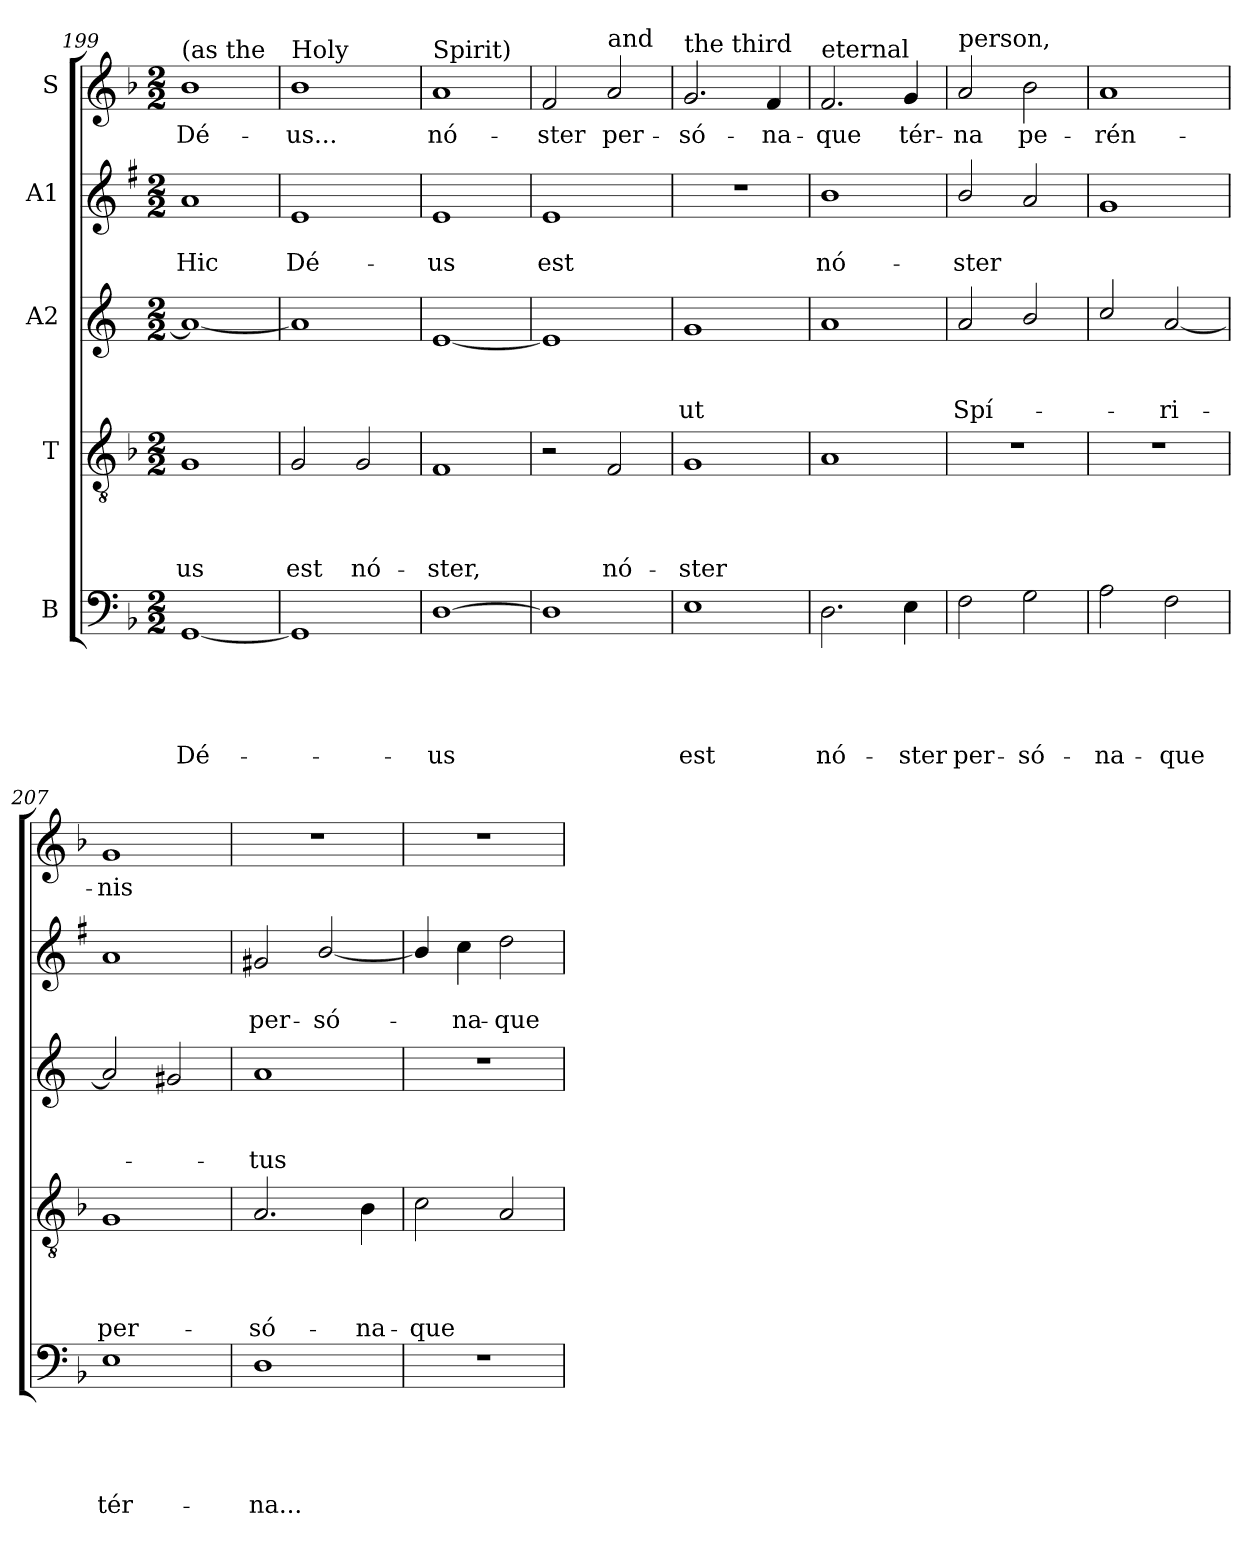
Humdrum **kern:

**kern	**text	**text	**text	**text	**text	**kern	**text	**text	**text	**text	**kern	**text	**text	**text	**kern	**text	**text	**kern	**text
*part5	*part5	*part5	*part5	*part5	*part5	*part4	*part4	*part4	*part4	*part4	*part3	*part3	*part3	*part3	*part2	*part2	*part2	*part1	*part1
*staff5	*staff5	*staff5	*staff5	*staff5	*staff5	*staff4	*staff4	*staff4	*staff4	*staff4	*staff3	*staff3	*staff3	*staff3	*staff2	*staff2	*staff2	*staff1	*staff1
*I"B	*	*	*	*	*	*I"T	*	*	*	*	*I"A2	*	*	*	*I"A1	*	*	*I"S	*
*clefF4	*	*	*	*	*	*clefGv2	*	*	*	*	*clefG2	*	*	*	*clefG2	*	*	*clefG2	*
*	*	*	*	*	*	*	*	*	*	*	*ITrd4c7	*	*	*	*ITrd1c2	*	*	*	*
*k[b-]	*	*	*	*	*	*k[b-]	*	*	*	*	*k[b-]	*	*	*	*k[b-]	*	*	*k[b-]	*
*F:	*	*	*	*	*	*F:	*	*	*	*	*F:	*	*	*	*F:	*	*	*F:	*
*M2/2	*	*	*	*	*	*M2/2	*	*	*	*	*M2/2	*	*	*	*M2/2	*	*	*M2/2	*
=199	=199	=199	=199	=199	=199	=199	=199	=199	=199	=199	=199	=199	=199	=199	=199	=199	=199	=199	=199
!	!	!	!	!	!	!	!	!	!	!	!	!	!	!	!	!	!	!LO:TX:a:t=(as the	!
!	!	!	!	!	!LO:LY:b	!	!	!	!	!LO:LY:b	!	!	!	!	!	!	!LO:LY:b	!	!LO:LY:b
[1GG	.	.	.	.	Dé-	1G	.	.	.	-us	1d_	.	.	.	1g	.	Hic	1b-	Dé-
=200	=200	=200	=200	=200	=200	=200	=200	=200	=200	=200	=200	=200	=200	=200	=200	=200	=200	=200	=200
!	!	!	!	!	!	!	!	!	!	!	!	!	!	!	!	!	!	!LO:TX:a:t=Holy	!
!	!	!	!	!	!	!	!	!	!	!LO:LY:b	!	!	!	!	!	!	!LO:LY:b	!	!LO:LY:b
1GG]	.	.	.	.	.	2G/	.	.	.	est	1d]	.	.	.	1d	.	Dé-	1b-	-us...
!	!	!	!	!	!	!	!	!	!	!LO:LY:b	!	!	!	!	!	!	!	!	!
.	.	.	.	.	.	2G/	.	.	.	nó-	.	.	.	.	.	.	.	.	.
=201	=201	=201	=201	=201	=201	=201	=201	=201	=201	=201	=201	=201	=201	=201	=201	=201	=201	=201	=201
!	!	!	!	!	!	!	!	!	!	!	!	!	!	!	!	!	!	!LO:TX:a:t=Spirit)	!
!	!	!	!	!	!LO:LY:b	!	!	!	!	!LO:LY:b	!	!	!	!	!	!	!LO:LY:b	!	!LO:LY:b
[1D	.	.	.	.	-us	1F	.	.	.	-ster,	[1A	.	.	.	1d	.	-us	1a	nó-
=202	=202	=202	=202	=202	=202	=202	=202	=202	=202	=202	=202	=202	=202	=202	=202	=202	=202	=202	=202
!	!	!	!	!	!	!	!	!	!	!	!	!	!	!	!	!	!LO:LY:b	!	!LO:LY:b
1D]	.	.	.	.	.	2r	.	.	.	.	1A]	.	.	.	1d	.	est	2f/	-ster
!	!	!	!	!	!	!	!	!	!	!	!	!	!	!	!	!	!	!LO:TX:a:t=and	!
!	!	!	!	!	!	!	!	!	!	!LO:LY:b	!	!	!	!	!	!	!	!	!LO:LY:b
.	.	.	.	.	.	2F/	.	.	.	nó-	.	.	.	.	.	.	.	2a/	per-
=203	=203	=203	=203	=203	=203	=203	=203	=203	=203	=203	=203	=203	=203	=203	=203	=203	=203	=203	=203
!	!	!	!	!	!	!	!	!	!	!	!	!	!	!	!	!	!	!LO:TX:a:t=the third	!
!	!	!	!	!	!LO:LY:b	!	!	!	!	!LO:LY:b	!	!	!	!LO:LY:b	!	!	!	!	!LO:LY:b
1E	.	.	.	.	est	1G	.	.	.	-ster	1c	.	.	-ut	1r	.	.	2.g/	-só-
!	!	!	!	!	!	!	!	!	!	!	!	!	!	!	!	!	!	!	!LO:LY:b
.	.	.	.	.	.	.	.	.	.	.	.	.	.	.	.	.	.	4f/	-na-
=204	=204	=204	=204	=204	=204	=204	=204	=204	=204	=204	=204	=204	=204	=204	=204	=204	=204	=204	=204
!	!	!	!	!	!	!	!	!	!	!	!	!	!	!	!	!	!	!LO:TX:a:t=eternal	!
!	!	!	!	!	!LO:LY:b	!	!	!	!	!	!	!	!	!	!	!	!LO:LY:b	!	!LO:LY:b
2.D\	.	.	.	.	nó-	1A	.	.	.	.	1d	.	.	.	1a	.	nó-	2.f/	-que
!	!	!	!	!	!LO:LY:b	!	!	!	!	!	!	!	!	!	!	!	!	!	!LO:LY:b
4E\	.	.	.	.	-ster	.	.	.	.	.	.	.	.	.	.	.	.	4g/	tér-
!!LO:LB:g=z
=205	=205	=205	=205	=205	=205	=205	=205	=205	=205	=205	=205	=205	=205	=205	=205	=205	=205	=205	=205
!	!	!	!	!	!	!	!	!	!	!	!	!	!	!	!	!	!	!LO:TX:a:t=person,	!
!	!	!	!	!	!LO:LY:b	!	!	!	!	!	!	!	!	!LO:LY:b	!	!	!LO:LY:b	!	!LO:LY:b
2F\	.	.	.	.	per-	1r	.	.	.	.	2d/	.	.	Spí-	2a/	.	-ster	2a/	-na
!	!	!	!	!	!LO:LY:b	!	!	!	!	!	!	!	!	!	!	!	!	!	!LO:LY:b
2G\	.	.	.	.	-só-	.	.	.	.	.	2e/	.	.	.	2g/	.	.	2b-\	pe-
=206	=206	=206	=206	=206	=206	=206	=206	=206	=206	=206	=206	=206	=206	=206	=206	=206	=206	=206	=206
!	!	!	!	!	!LO:LY:b	!	!	!	!	!	!	!	!	!	!	!	!	!	!LO:LY:b
2A\	.	.	.	.	-na-	1r	.	.	.	.	2f/	.	.	.	1f	.	.	1a	-rén-
!	!	!	!	!	!LO:LY:b	!	!	!	!	!	!	!	!	!LO:LY:b	!	!	!	!	!
2F\	.	.	.	.	-que	.	.	.	.	.	[2d/	.	.	-ri-	.	.	.	.	.
=207	=207	=207	=207	=207	=207	=207	=207	=207	=207	=207	=207	=207	=207	=207	=207	=207	=207	=207	=207
!	!	!	!	!	!LO:LY:b	!	!	!	!	!LO:LY:b	!	!	!	!	!	!	!	!	!LO:LY:b
1E	.	.	.	.	tér-	1G	.	.	.	per-	2d/]	.	.	.	1g	.	.	1g	-nis
.	.	.	.	.	.	.	.	.	.	.	2c#/	.	.	.	.	.	.	.	.
=208	=208	=208	=208	=208	=208	=208	=208	=208	=208	=208	=208	=208	=208	=208	=208	=208	=208	=208	=208
!	!	!	!	!	!LO:LY:b	!	!	!	!	!LO:LY:b	!	!	!	!LO:LY:b	!	!	!LO:LY:b	!	!
1D	.	.	.	.	-na...	2.A/	.	.	.	-só-	1d	.	.	-tus	2f#X/	.	per-	1r	.
!	!	!	!	!	!	!	!	!	!	!	!	!	!	!	!	!	!LO:LY:b	!	!
.	.	.	.	.	.	.	.	.	.	.	.	.	.	.	[2a/	.	-só-	.	.
!	!	!	!	!	!	!	!	!	!	!LO:LY:b	!	!	!	!	!	!	!	!	!
.	.	.	.	.	.	4B-\	.	.	.	-na-	.	.	.	.	.	.	.	.	.
=209	=209	=209	=209	=209	=209	=209	=209	=209	=209	=209	=209	=209	=209	=209	=209	=209	=209	=209	=209
!	!	!	!	!	!	!	!	!	!	!LO:LY:b	!	!	!	!	!	!	!	!	!
1r	.	.	.	.	.	2c\	.	.	.	-que	1r	.	.	.	4a/]	.	.	1r	.
!	!	!	!	!	!	!	!	!	!	!	!	!	!	!	!	!	!LO:LY:b	!	!
.	.	.	.	.	.	.	.	.	.	.	.	.	.	.	4b-\	.	-na-	.	.
!	!	!	!	!	!	!	!	!	!	!	!	!	!	!	!	!	!LO:LY:b	!	!
.	.	.	.	.	.	2A/	.	.	.	.	.	.	.	.	2cc\	.	-que	.	.
=	=	=	=	=	=	=	=	=	=	=	=	=	=	=	=	=	=	=	=
*-	*-	*-	*-	*-	*-	*-	*-	*-	*-	*-	*-	*-	*-	*-	*-	*-	*-	*-	*-
